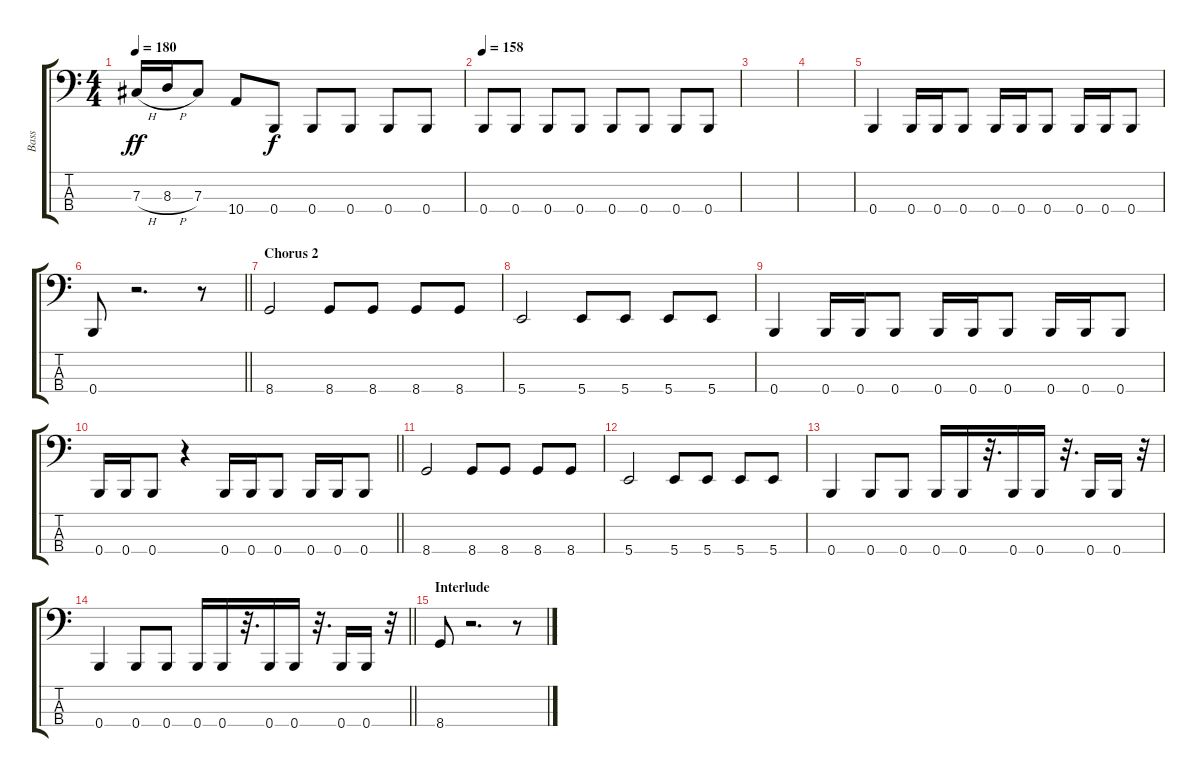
\track ("Bass" "Bass") {instrument electricbassfinger}
\staff {score tabs}
\tuning (E2 B1 Gb1 B0) {hide}
\ts (4 4)
\tempo 180
\clef f4
\ks c
7.3{h}.16{dy ff} 8.3{h}.16 7.3.8 10.4.8 0.4.8{dy f} 0.4.8 0.4.8 0.4.8 0.4.8 |
\tempo 158
0.4.8 0.4.8 0.4.8 0.4.8 0.4.8 0.4.8 0.4.8 0.4.8 |
|
|
0.4.4 0.4.16 0.4.16 0.4.8 0.4.16 0.4.16 0.4.8 0.4.16 0.4.16 0.4.8 |
\barLineRight lightlight
0.4.8 r.2{d} r.8 |
\section ("" "Chorus 2")
8.4.2 8.4.8 8.4.8 8.4.8 8.4.8 |
5.4.2 5.4.8 5.4.8 5.4.8 5.4.8 |
0.4.4 0.4.16 0.4.16 0.4.8 0.4.16 0.4.16 0.4.8 0.4.16 0.4.16 0.4.8 |
\barLineRight lightlight
0.4.16 0.4.16 0.4.8 r.4 0.4.16 0.4.16 0.4.8 0.4.16 0.4.16 0.4.8 |
8.4.2 8.4.8 8.4.8 8.4.8 8.4.8 |
5.4.2 5.4.8 5.4.8 5.4.8 5.4.8 |
0.4.4 0.4.8 0.4.8 0.4.16 0.4.16 r.32{d} 0.4.16 0.4.16 r.32{d} 0.4.16 0.4.16 r.32 |
\barLineRight lightlight
0.4.4 0.4.8 0.4.8 0.4.16 0.4.16 r.32{d} 0.4.16 0.4.16 r.32{d} 0.4.16 0.4.16 r.32 |
\section ("" "Interlude")
8.4.8 r.2{d} r.8
